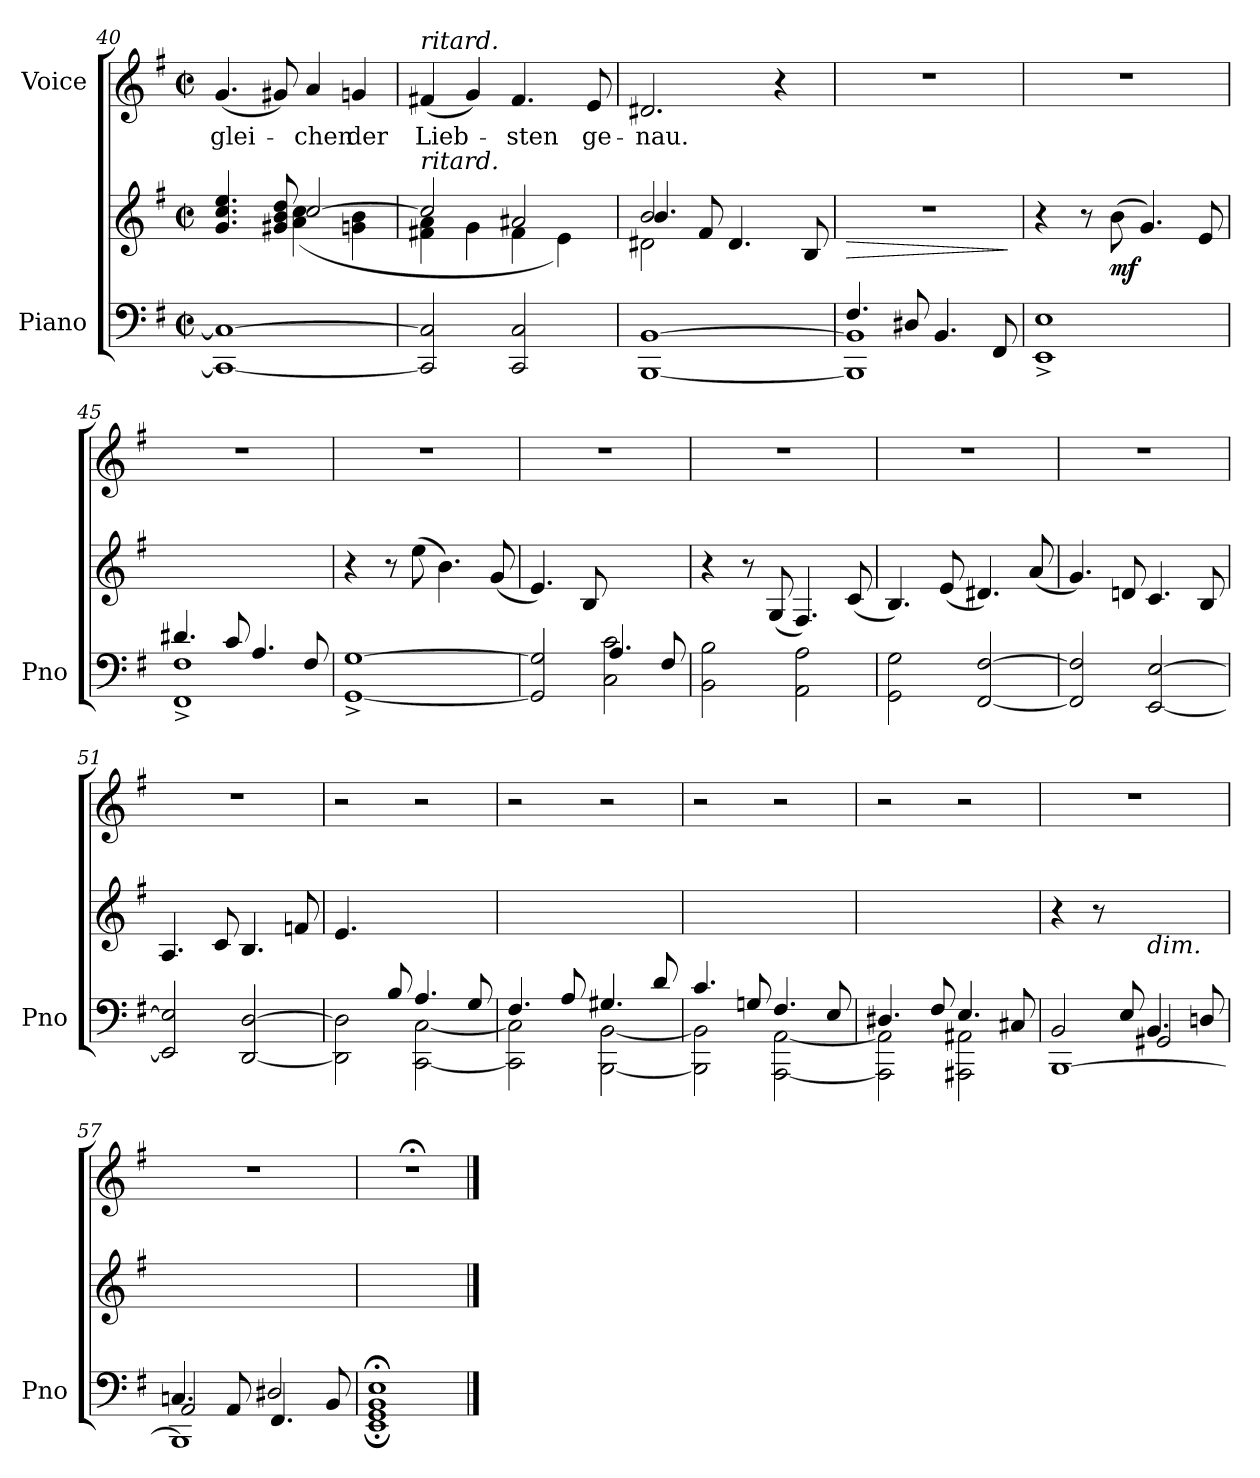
**kern	**kern	**dynam	**kern	**text
*part2	*part2	*part2	*part1	*part1
*staff3	*staff2	*staff2/3	*staff1	*staff1
*I"Piano	*	*	*I"Voice	*
*I'Pno	*	*	*	*
!!LO:LB:g=z
*clefF4	*clefG2	*	*clefG2	*
*k[f#]	*k[f#]	*	*k[f#]	*
*M2/2	*M2/2	*	*M2/2	*
*met(c|)	*met(c|)	*	*met(c|)	*
=40	=40	=40	=40	=40
*	*^	*	*	*
!	!	!	!	!	!LO:LY:b
1CC_ 1C_	4.g/ 4.cc/ 4.ee/	2ryy	.	(<4.g/	glei-
.	8g#X/ 8b/ 8dd/	.	.	8g#X/)	.
!	!	!	!	!	!LO:LY:b
.	[2cc/	(<4a\ 4cc\	.	4a/	-chen
!	!	!	!	!	!LO:LY:b
.	.	4gn\ 4b\	.	4gn/	der
=41	=41	=41	=41	=41	=41
!	!	!	!	!LO:TX:a:i:t=ritard.	!
!	!LO:TX:a:i:t=ritard.	!	!	!	!
!	!	!	!	!	!LO:LY:b
2CC/] 2C/]	2cc/]	4f#X\ 4a\	.	(<4f#X/	Lieb-
.	.	4g\	.	4g/)	.
!	!	!	!	!	!LO:LY:b
2CC/ 2C/	2a#X/	4f#\	.	4.f#/	-sten
.	.	4e\)	.	.	.
!	!	!	!	!	!LO:LY:b
.	.	.	.	8e/	ge-
=42	=42	=42	=42	=42	=42
*	*	*^	*	*	*
!	!	!	!	!	!	!LO:LY:b
[1BBB [1BB	2b/	2d#X\	4.b/	.	2.d#X/	-nau.
.	.	.	8f#/	.	.	.
.	4.d#/	2ryy	2ryy	.	.	.
.	.	.	.	.	4r	.
.	8B/	.	.	.	.	.
*	*v	*v	*v	*	*	*
=43	=43	=43	=43	=43
*^	*	*	*	*
!	!	!	!LO:HP:b	!	!
4.F#/	1BBB] 1BB]	1r	>	1r	.
8D#X/	.	.	.	.	.
4.BB/	.	.	.	.	.
8FF#/	.	.	.	.	.
*v	*v	*	*	*	*
.	.	]	.	.
=44	=44	=44	=44	=44
1EE^ 1E^	4r	.	1r	.
.	8r	.	.	.
!	!	!LO:DY:b	!	!
.	(>8b\	mf	.	.
.	4.g/)	.	.	.
.	(>8e/	.	.	.
=45	=45	=45	=45	=45
*^	*	*	*	*
4.d#X/)	1FF#^ 1F#^	1ryy	.	1r	.
8c/	.	.	.	.	.
4.A/	.	.	.	.	.
8F#/	.	.	.	.	.
*v	*v	*	*	*	*
!!LO:LB:g=z
=46	=46	=46	=46	=46
[1GG^ [1G^	4r	.	1r	.
.	8r	.	.	.
.	(>8ee\	.	.	.
.	4.b\)	.	.	.
.	(<8g/	.	.	.
=47	=47	=47	=47	=47
*^	*	*	*	*
2ryy	2GG/] 2G/]	4.e/)	.	1r	.
.	.	(>8B/	.	.	.
4.A/)	2C\ 2c\	2ryy	.	.	.
8F#/	.	.	.	.	.
*v	*v	*	*	*	*
=48	=48	=48	=48	=48
2BB\ 2B\	4r	.	1r	.
.	8r	.	.	.
.	(<8G/	.	.	.
2AA\ 2A\	4.F#/)	.	.	.
.	(<8c/	.	.	.
=49	=49	=49	=49	=49
2GG\ 2G\	4.B/)	.	1r	.
.	(<8e/	.	.	.
[2FF#/ [2F#/	4.d#X/)	.	.	.
.	(<8a/	.	.	.
=50	=50	=50	=50	=50
2FF#/] 2F#/]	4.g/)	.	1r	.
.	8dn/	.	.	.
[2EE/ [2E/	4.c/	.	.	.
.	8B/	.	.	.
=51	=51	=51	=51	=51
2EE/] 2E/]	4.A/	.	1r	.
.	8c/	.	.	.
[2DD/ [2D/	4.B/	.	.	.
.	8fn/	.	.	.
!!LO:PB:g=z
=52	=52	=52	=52	=52
*^	*	*	*	*
4.ryy	2DD\] 2D\]	4.e/	.	2r	.
8B/	.	2ryy	.	.	.
4.A/	[2CC\ [2C\	.	.	2r	.
8G/	.	8ryy	.	.	.
=53	=53	=53	=53	=53	=53
4.F#/	2CC\] 2C\]	1ryy	.	2r	.
8A/	.	.	.	.	.
4.G#X/	[2BBB\ [2BB\	.	.	2r	.
8d/	.	.	.	.	.
=54	=54	=54	=54	=54	=54
4.c/	2BBB\] 2BB\]	1ryy	.	2r	.
8Gn/	.	.	.	.	.
4.F#/	[2AAA\ [2AA\	.	.	2r	.
8E/	.	.	.	.	.
=55	=55	=55	=55	=55	=55
4.D#X/	2AAA\] 2AA\]	1ryy	.	2r	.
8F#/	.	.	.	.	.
4.E/	2AAA#X\ 2AA#X\	.	.	2r	.
8C#X/	.	.	.	.	.
=56	=56	=56	=56	=56	=56
*	*^	*	*	*	*
4.ryy	2BB/	[1BBB	4r	.	1r	.
.	.	.	8r	.	.	.
8E/	.	.	8ryy	.	.	.
!	!	!	!LO:TX:b:i:t=dim.	!	!	!
4.BB/	2GG#X/	.	2ryy	.	.	.
8Dn/	.	.	.	.	.	.
=57	=57	=57	=57	=57	=57	=57
4.Cn/	2AA/	1BBB]	1ryy	.	1r	.
8AA/	.	.	.	.	.	.
4.FF#/	2D#X/	.	.	.	.	.
8BB/	.	.	.	.	.	.
*	*v	*v	*	*	*	*
=58	=58	=58	=58	=58	=58
1E;<	1EE; 1GG; 1BB;	1ryy	.	1r;<	.
*v	*v	*	*	*	*
==	==	==	==	==
*-	*-	*-	*-	*-
